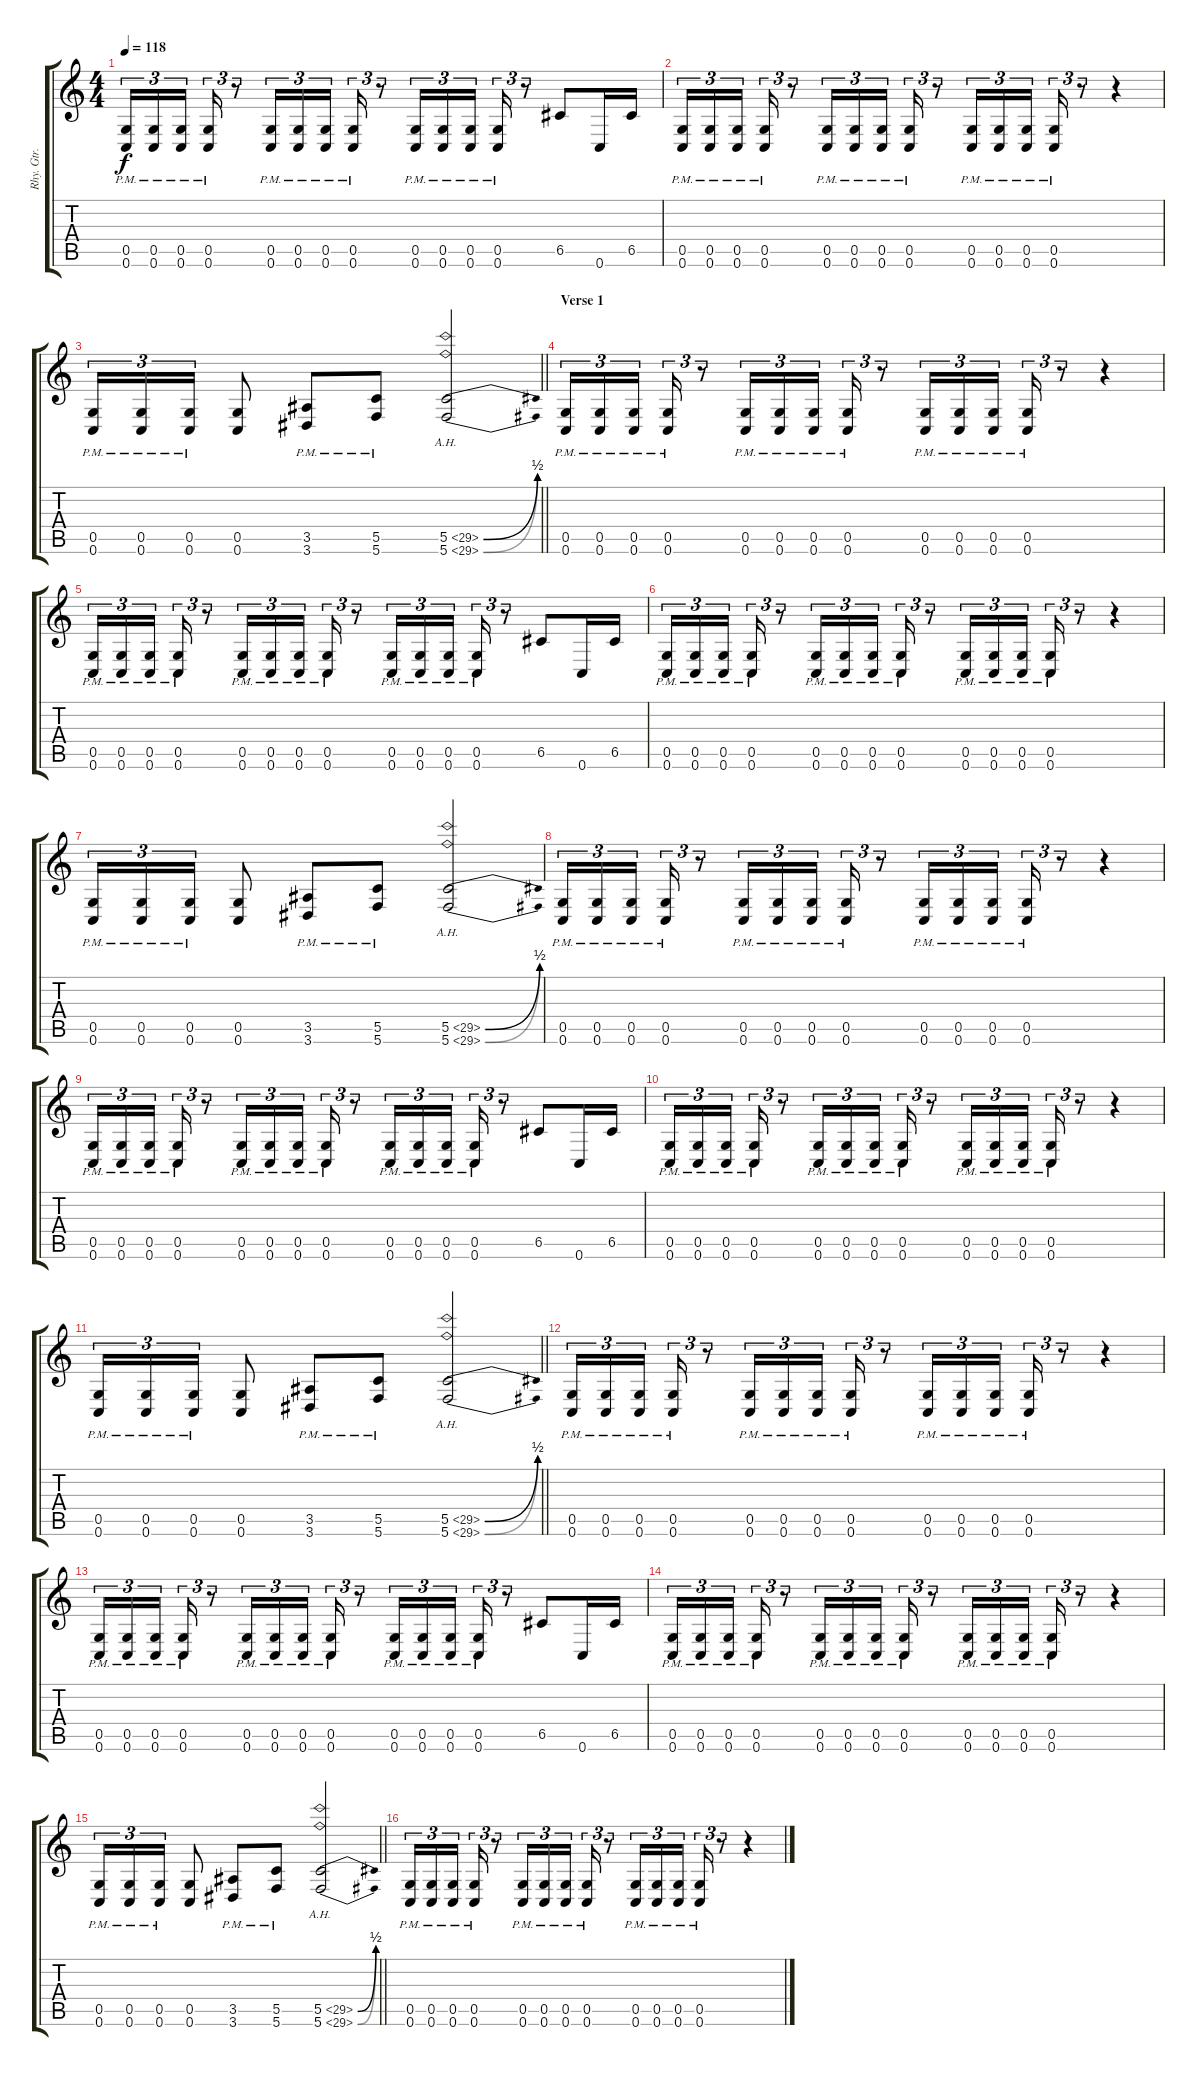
\track ("Rhy. Gtr. 2" "Rhy. Gtr. ") {instrument distortionguitar}
\staff {score tabs}
\tuning (D4 A3 F3 C3 G2 C2) {hide}
\ts (4 4)
\tempo 118
\clef g2
\ks c
(0.5{pm} 0.6{pm}).16{tu (3 2) dy f} (0.5{pm} 0.6{pm}).16{tu (3 2)} (0.5{pm} 0.6{pm}).16{tu (3 2) beam splitsecondary} (0.5{pm} 0.6{pm}).16{tu (3 2)} r.8{tu (3 2)} (0.5{pm} 0.6{pm}).16{tu (3 2)} (0.5{pm} 0.6{pm}).16{tu (3 2)} (0.5{pm} 0.6{pm}).16{tu (3 2) beam splitsecondary} (0.5{pm} 0.6{pm}).16{tu (3 2)} r.8{tu (3 2)} (0.5{pm} 0.6{pm}).16{tu (3 2)} (0.5{pm} 0.6{pm}).16{tu (3 2)} (0.5{pm} 0.6{pm}).16{tu (3 2) beam splitsecondary} (0.5{pm} 0.6{pm}).16{tu (3 2)} r.8{tu (3 2)} 6.5.8 0.6.16 6.5.16 |
(0.5{pm} 0.6{pm}).16{tu (3 2)} (0.5{pm} 0.6{pm}).16{tu (3 2)} (0.5{pm} 0.6{pm}).16{tu (3 2) beam splitsecondary} (0.5{pm} 0.6{pm}).16{tu (3 2)} r.8{tu (3 2)} (0.5{pm} 0.6{pm}).16{tu (3 2)} (0.5{pm} 0.6{pm}).16{tu (3 2)} (0.5{pm} 0.6{pm}).16{tu (3 2) beam splitsecondary} (0.5{pm} 0.6{pm}).16{tu (3 2)} r.8{tu (3 2)} (0.5{pm} 0.6{pm}).16{tu (3 2)} (0.5{pm} 0.6{pm}).16{tu (3 2)} (0.5{pm} 0.6{pm}).16{tu (3 2) beam splitsecondary} (0.5{pm} 0.6{pm}).16{tu (3 2)} r.8{tu (3 2)} r.4 |
\barLineRight lightlight
(0.5{pm} 0.6{pm}).16{tu (3 2)} (0.5{pm} 0.6{pm}).16{tu (3 2)} (0.5{pm} 0.6{pm}).16{tu (3 2)} (0.5 0.6).8 (3.5{pm} 3.6{pm}).8 (5.5{pm} 5.6{pm}).8 (5.5{be (bend 0 0 60 2) ah 24} 5.6{be (bend 0 0 60 2) ah 24}).2 |
\section ("" "Verse 1")
(0.5{pm} 0.6{pm}).16{tu (3 2)} (0.5{pm} 0.6{pm}).16{tu (3 2)} (0.5{pm} 0.6{pm}).16{tu (3 2) beam splitsecondary} (0.5{pm} 0.6{pm}).16{tu (3 2)} r.8{tu (3 2)} (0.5{pm} 0.6{pm}).16{tu (3 2)} (0.5{pm} 0.6{pm}).16{tu (3 2)} (0.5{pm} 0.6{pm}).16{tu (3 2) beam splitsecondary} (0.5{pm} 0.6{pm}).16{tu (3 2)} r.8{tu (3 2)} (0.5{pm} 0.6{pm}).16{tu (3 2)} (0.5{pm} 0.6{pm}).16{tu (3 2)} (0.5{pm} 0.6{pm}).16{tu (3 2) beam splitsecondary} (0.5{pm} 0.6{pm}).16{tu (3 2)} r.8{tu (3 2)} r.4 |
(0.5{pm} 0.6{pm}).16{tu (3 2)} (0.5{pm} 0.6{pm}).16{tu (3 2)} (0.5{pm} 0.6{pm}).16{tu (3 2) beam splitsecondary} (0.5{pm} 0.6{pm}).16{tu (3 2)} r.8{tu (3 2)} (0.5{pm} 0.6{pm}).16{tu (3 2)} (0.5{pm} 0.6{pm}).16{tu (3 2)} (0.5{pm} 0.6{pm}).16{tu (3 2) beam splitsecondary} (0.5{pm} 0.6{pm}).16{tu (3 2)} r.8{tu (3 2)} (0.5{pm} 0.6{pm}).16{tu (3 2)} (0.5{pm} 0.6{pm}).16{tu (3 2)} (0.5{pm} 0.6{pm}).16{tu (3 2) beam splitsecondary} (0.5{pm} 0.6{pm}).16{tu (3 2)} r.8{tu (3 2)} 6.5.8 0.6.16 6.5.16 |
(0.5{pm} 0.6{pm}).16{tu (3 2)} (0.5{pm} 0.6{pm}).16{tu (3 2)} (0.5{pm} 0.6{pm}).16{tu (3 2) beam splitsecondary} (0.5{pm} 0.6{pm}).16{tu (3 2)} r.8{tu (3 2)} (0.5{pm} 0.6{pm}).16{tu (3 2)} (0.5{pm} 0.6{pm}).16{tu (3 2)} (0.5{pm} 0.6{pm}).16{tu (3 2) beam splitsecondary} (0.5{pm} 0.6{pm}).16{tu (3 2)} r.8{tu (3 2)} (0.5{pm} 0.6{pm}).16{tu (3 2)} (0.5{pm} 0.6{pm}).16{tu (3 2)} (0.5{pm} 0.6{pm}).16{tu (3 2) beam splitsecondary} (0.5{pm} 0.6{pm}).16{tu (3 2)} r.8{tu (3 2)} r.4 |
(0.5{pm} 0.6{pm}).16{tu (3 2)} (0.5{pm} 0.6{pm}).16{tu (3 2)} (0.5{pm} 0.6{pm}).16{tu (3 2)} (0.5 0.6).8 (3.5{pm} 3.6{pm}).8 (5.5{pm} 5.6{pm}).8 (5.5{be (bend 0 0 60 2) ah 24} 5.6{be (bend 0 0 60 2) ah 24}).2 |
(0.5{pm} 0.6{pm}).16{tu (3 2)} (0.5{pm} 0.6{pm}).16{tu (3 2)} (0.5{pm} 0.6{pm}).16{tu (3 2) beam splitsecondary} (0.5{pm} 0.6{pm}).16{tu (3 2)} r.8{tu (3 2)} (0.5{pm} 0.6{pm}).16{tu (3 2)} (0.5{pm} 0.6{pm}).16{tu (3 2)} (0.5{pm} 0.6{pm}).16{tu (3 2) beam splitsecondary} (0.5{pm} 0.6{pm}).16{tu (3 2)} r.8{tu (3 2)} (0.5{pm} 0.6{pm}).16{tu (3 2)} (0.5{pm} 0.6{pm}).16{tu (3 2)} (0.5{pm} 0.6{pm}).16{tu (3 2) beam splitsecondary} (0.5{pm} 0.6{pm}).16{tu (3 2)} r.8{tu (3 2)} r.4 |
(0.5{pm} 0.6{pm}).16{tu (3 2)} (0.5{pm} 0.6{pm}).16{tu (3 2)} (0.5{pm} 0.6{pm}).16{tu (3 2) beam splitsecondary} (0.5{pm} 0.6{pm}).16{tu (3 2)} r.8{tu (3 2)} (0.5{pm} 0.6{pm}).16{tu (3 2)} (0.5{pm} 0.6{pm}).16{tu (3 2)} (0.5{pm} 0.6{pm}).16{tu (3 2) beam splitsecondary} (0.5{pm} 0.6{pm}).16{tu (3 2)} r.8{tu (3 2)} (0.5{pm} 0.6{pm}).16{tu (3 2)} (0.5{pm} 0.6{pm}).16{tu (3 2)} (0.5{pm} 0.6{pm}).16{tu (3 2) beam splitsecondary} (0.5{pm} 0.6{pm}).16{tu (3 2)} r.8{tu (3 2)} 6.5.8 0.6.16 6.5.16 |
(0.5{pm} 0.6{pm}).16{tu (3 2)} (0.5{pm} 0.6{pm}).16{tu (3 2)} (0.5{pm} 0.6{pm}).16{tu (3 2) beam splitsecondary} (0.5{pm} 0.6{pm}).16{tu (3 2)} r.8{tu (3 2)} (0.5{pm} 0.6{pm}).16{tu (3 2)} (0.5{pm} 0.6{pm}).16{tu (3 2)} (0.5{pm} 0.6{pm}).16{tu (3 2) beam splitsecondary} (0.5{pm} 0.6{pm}).16{tu (3 2)} r.8{tu (3 2)} (0.5{pm} 0.6{pm}).16{tu (3 2)} (0.5{pm} 0.6{pm}).16{tu (3 2)} (0.5{pm} 0.6{pm}).16{tu (3 2) beam splitsecondary} (0.5{pm} 0.6{pm}).16{tu (3 2)} r.8{tu (3 2)} r.4 |
\barLineRight lightlight
(0.5{pm} 0.6{pm}).16{tu (3 2)} (0.5{pm} 0.6{pm}).16{tu (3 2)} (0.5{pm} 0.6{pm}).16{tu (3 2)} (0.5 0.6).8 (3.5{pm} 3.6{pm}).8 (5.5{pm} 5.6{pm}).8 (5.5{be (bend 0 0 60 2) ah 24} 5.6{be (bend 0 0 60 2) ah 24}).2 |
\section ("" "")
(0.5{pm} 0.6{pm}).16{tu (3 2)} (0.5{pm} 0.6{pm}).16{tu (3 2)} (0.5{pm} 0.6{pm}).16{tu (3 2) beam splitsecondary} (0.5{pm} 0.6{pm}).16{tu (3 2)} r.8{tu (3 2)} (0.5{pm} 0.6{pm}).16{tu (3 2)} (0.5{pm} 0.6{pm}).16{tu (3 2)} (0.5{pm} 0.6{pm}).16{tu (3 2) beam splitsecondary} (0.5{pm} 0.6{pm}).16{tu (3 2)} r.8{tu (3 2)} (0.5{pm} 0.6{pm}).16{tu (3 2)} (0.5{pm} 0.6{pm}).16{tu (3 2)} (0.5{pm} 0.6{pm}).16{tu (3 2) beam splitsecondary} (0.5{pm} 0.6{pm}).16{tu (3 2)} r.8{tu (3 2)} r.4 |
(0.5{pm} 0.6{pm}).16{tu (3 2)} (0.5{pm} 0.6{pm}).16{tu (3 2)} (0.5{pm} 0.6{pm}).16{tu (3 2) beam splitsecondary} (0.5{pm} 0.6{pm}).16{tu (3 2)} r.8{tu (3 2)} (0.5{pm} 0.6{pm}).16{tu (3 2)} (0.5{pm} 0.6{pm}).16{tu (3 2)} (0.5{pm} 0.6{pm}).16{tu (3 2) beam splitsecondary} (0.5{pm} 0.6{pm}).16{tu (3 2)} r.8{tu (3 2)} (0.5{pm} 0.6{pm}).16{tu (3 2)} (0.5{pm} 0.6{pm}).16{tu (3 2)} (0.5{pm} 0.6{pm}).16{tu (3 2) beam splitsecondary} (0.5{pm} 0.6{pm}).16{tu (3 2)} r.8{tu (3 2)} 6.5.8 0.6.16 6.5.16 |
(0.5{pm} 0.6{pm}).16{tu (3 2)} (0.5{pm} 0.6{pm}).16{tu (3 2)} (0.5{pm} 0.6{pm}).16{tu (3 2) beam splitsecondary} (0.5{pm} 0.6{pm}).16{tu (3 2)} r.8{tu (3 2)} (0.5{pm} 0.6{pm}).16{tu (3 2)} (0.5{pm} 0.6{pm}).16{tu (3 2)} (0.5{pm} 0.6{pm}).16{tu (3 2) beam splitsecondary} (0.5{pm} 0.6{pm}).16{tu (3 2)} r.8{tu (3 2)} (0.5{pm} 0.6{pm}).16{tu (3 2)} (0.5{pm} 0.6{pm}).16{tu (3 2)} (0.5{pm} 0.6{pm}).16{tu (3 2) beam splitsecondary} (0.5{pm} 0.6{pm}).16{tu (3 2)} r.8{tu (3 2)} r.4 |
\barLineRight lightlight
(0.5{pm} 0.6{pm}).16{tu (3 2)} (0.5{pm} 0.6{pm}).16{tu (3 2)} (0.5{pm} 0.6{pm}).16{tu (3 2)} (0.5 0.6).8 (3.5{pm} 3.6{pm}).8 (5.5{pm} 5.6{pm}).8 (5.5{be (bend 0 0 60 2) ah 24} 5.6{be (bend 0 0 60 2) ah 24}).2 |
(0.5{pm} 0.6{pm}).16{tu (3 2)} (0.5{pm} 0.6{pm}).16{tu (3 2)} (0.5{pm} 0.6{pm}).16{tu (3 2) beam splitsecondary} (0.5{pm} 0.6{pm}).16{tu (3 2)} r.8{tu (3 2)} (0.5{pm} 0.6{pm}).16{tu (3 2)} (0.5{pm} 0.6{pm}).16{tu (3 2)} (0.5{pm} 0.6{pm}).16{tu (3 2) beam splitsecondary} (0.5{pm} 0.6{pm}).16{tu (3 2)} r.8{tu (3 2)} (0.5{pm} 0.6{pm}).16{tu (3 2)} (0.5{pm} 0.6{pm}).16{tu (3 2)} (0.5{pm} 0.6{pm}).16{tu (3 2) beam splitsecondary} (0.5{pm} 0.6{pm}).16{tu (3 2)} r.8{tu (3 2)} r.4
